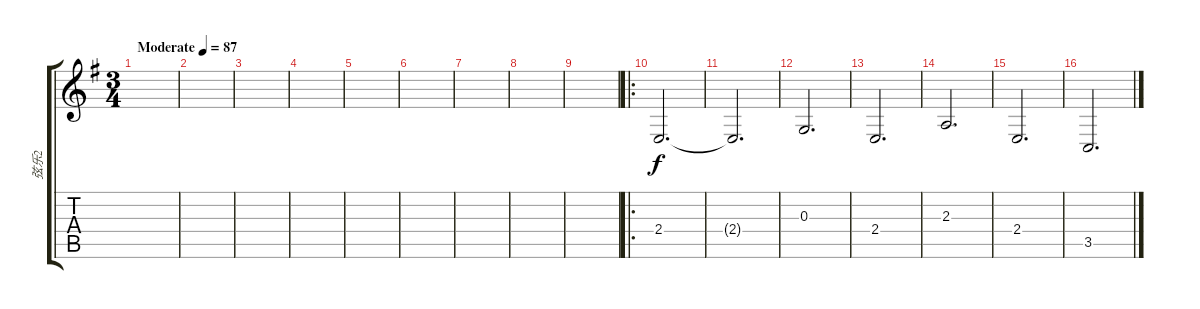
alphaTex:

\track ("弦乐2" "弦乐2") {instrument stringensemble1}
\staff {score tabs}
\tuning (E4 B3 G3 D3 A2 E2) {hide}
\ts (3 4)
\tempo (87 "Moderate")
\clef g2
\ks g
|
|
|
|
|
|
|
|
|
\ro
2.4.2{d} |
2.4{t}.2{d} |
0.3.2{d} |
2.4.2{d} |
2.3.2{d} |
2.4.2{d} |
3.5.2{d}
